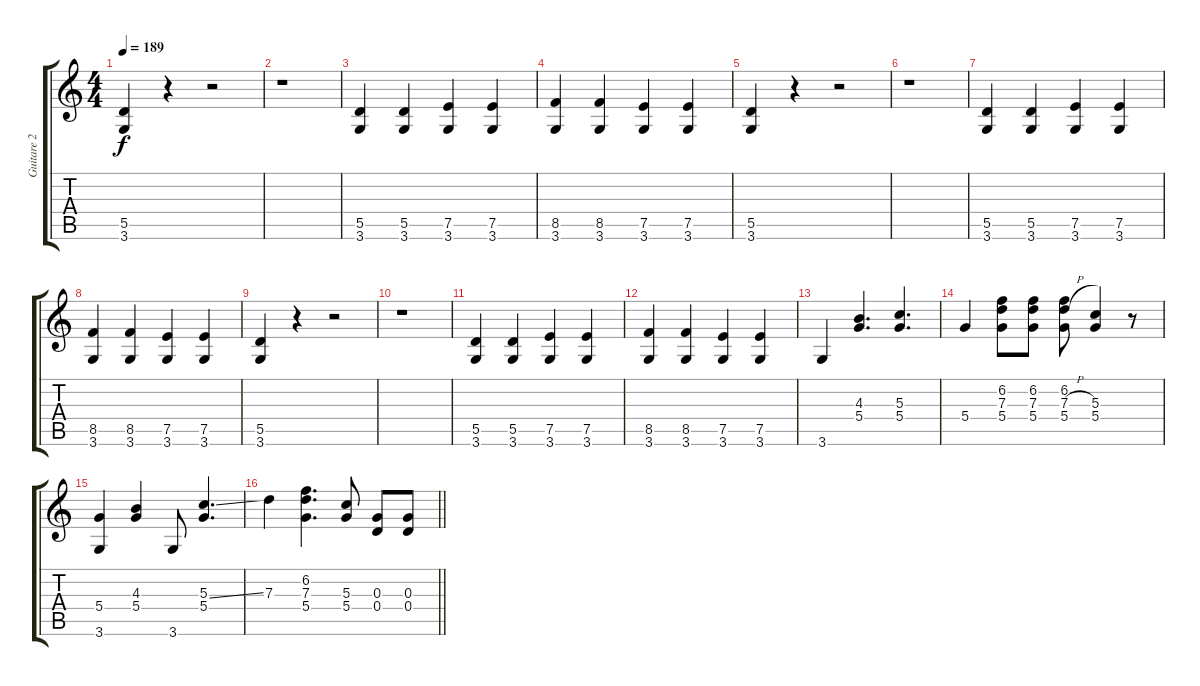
\track ("Guitare 2" "Guitare 2") {instrument overdrivenguitar}
\staff {score tabs}
\tuning (E4 B3 G3 D3 A2 E2) {hide}
\ts (4 4)
\tempo 189
\clef g2
\ks c
(5.5 3.6).4{dy f} r.4 r.2 |
r.1 |
(5.5 3.6).4 (5.5 3.6).4 (7.5 3.6).4 (7.5 3.6).4 |
(8.5 3.6).4 (8.5 3.6).4 (7.5 3.6).4 (7.5 3.6).4 |
(5.5 3.6).4 r.4 r.2 |
r.1 |
(5.5 3.6).4 (5.5 3.6).4 (7.5 3.6).4 (7.5 3.6).4 |
(8.5 3.6).4 (8.5 3.6).4 (7.5 3.6).4 (7.5 3.6).4 |
(5.5 3.6).4 r.4 r.2 |
r.1 |
(5.5 3.6).4 (5.5 3.6).4 (7.5 3.6).4 (7.5 3.6).4 |
(8.5 3.6).4 (8.5 3.6).4 (7.5 3.6).4 (7.5 3.6).4 |
3.6.4 (4.3 5.4).4{d} (5.3 5.4).4{d} |
5.4.4 (6.2 7.3 5.4).8 (6.2 7.3 5.4).8 (6.2 7.3{h} 5.4).8 (5.3 5.4).4 r.8 |
(5.4 3.6).4 (4.3 5.4).4 3.6.8 (5.3{ss} 5.4).4{d} |
\barLineRight lightlight
7.3.4 (6.2 7.3 5.4).4{d} (5.3 5.4).8 (0.3 0.4).8 (0.3 0.4).8
